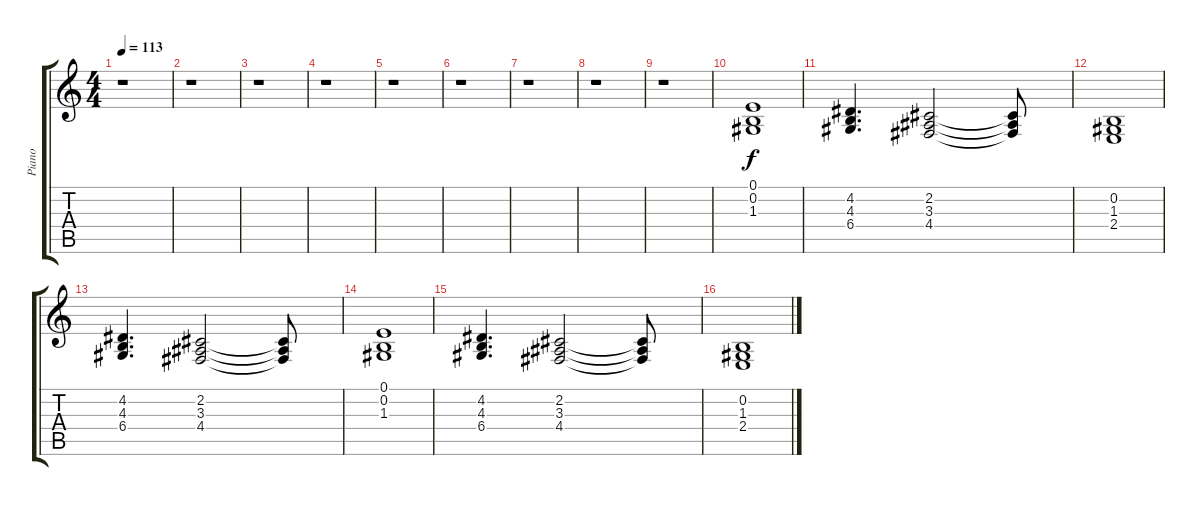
\track ("Piano" "Piano") {instrument electricpiano2}
\staff {score tabs}
\tuning (E4 B3 G3 D3 A2 E2) {hide}
\ts (4 4)
\tempo 113
\clef g2
\ks c
r.1{dy mf} |
r.1 |
r.1 |
r.1 |
r.1 |
r.1 |
r.1 |
r.1 |
r.1 |
(0.1 0.2 1.3).1{dy f} |
(4.2 4.3 6.4).4{d} (2.2 3.3 4.4).2 (2.2{t} 3.3{t} 4.4{t}).8 |
(0.2 1.3 2.4).1 |
(4.2 4.3 6.4).4{d} (2.2 3.3 4.4).2 (2.2{t} 3.3{t} 4.4{t}).8 |
(0.1 0.2 1.3).1 |
(4.2 4.3 6.4).4{d} (2.2 3.3 4.4).2 (2.2{t} 3.3{t} 4.4{t}).8 |
(0.2 1.3 2.4).1
